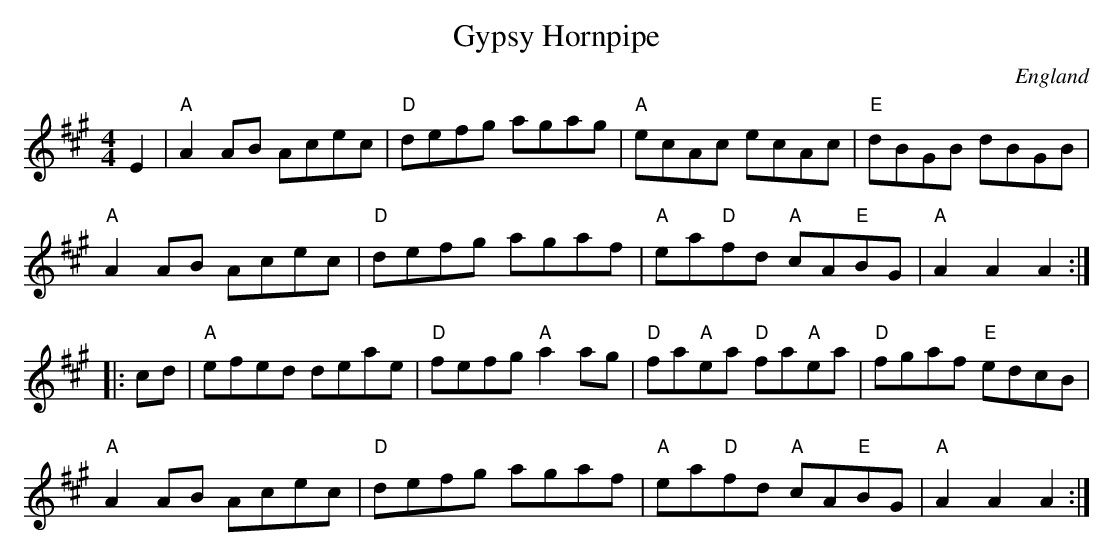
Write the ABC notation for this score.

X:1
T:Gypsy Hornpipe
M:4/4
L:1/8
O:England
K:A
E2|\
"A"A2 AB Acec|"D"defg agag|"A"ecAc ecAc|"E"dBGB dBGB|
"A"A2 AB Acec|"D"defg agaf|"A"ea"D"fd "A"cA"E"BG|"A"A2 A2 A2 :|
|:cd|\
"A"efed deae|"D"fefg "A"a2 ag|"D"fa"A"ea "D"fa"A"ea|"D"fgaf "E"edcB|
"A"A2 AB Acec|"D"defg agaf|"A"ea"D"fd "A"cA"E"BG|"A"A2 A2 A2:|
